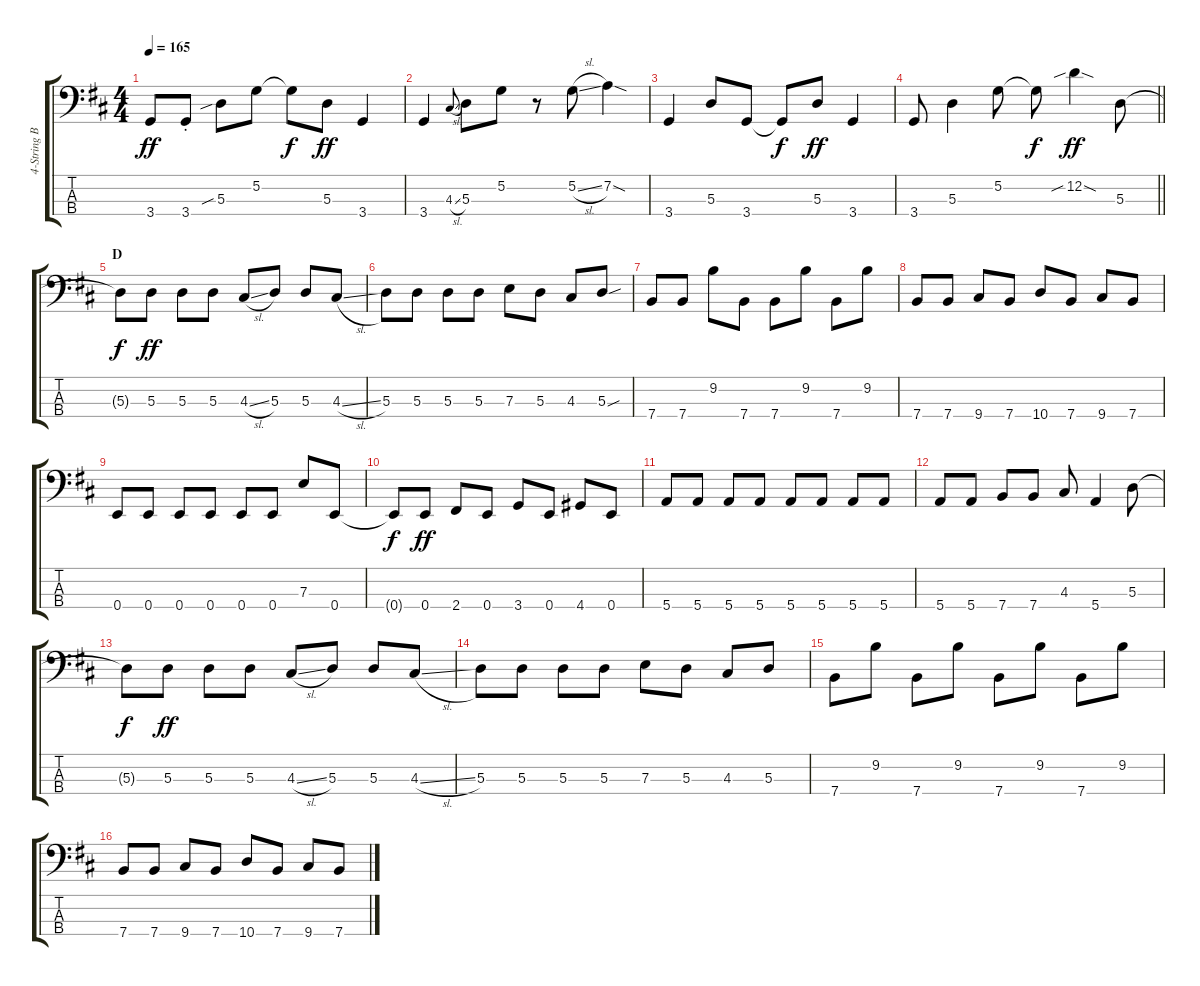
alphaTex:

\track ("4-String Bass" "4-String B") {mute instrument electricbasspick}
\staff {score tabs}
\tuning (G2 D2 A1 E1) {hide}
\ts (4 4)
\tempo 165
\clef f4
\ks d
3.4.8{dy ff} 3.4{st}.8 5.3{sib}.8 5.2.8 5.2{t}.8{dy f} 5.3.8{dy ff} 3.4.4 |
3.4.4 4.3{sl}.8{gr onbeat} 5.3.8 5.2.8 r.8 5.2{sl}.8 7.2{sod}.4 |
3.4.4 5.3.8 3.4.8 3.4{t}.8{dy f} 5.3.8{dy ff} 3.4.4 |
\barLineRight lightlight
3.4.8 5.3.4 5.2.8 5.2{t}.8{dy f} 12.2{sib sod}.4{dy ff} 5.3.8 |
\section ("" "D")
5.3{t}.8{dy f} 5.3.8{dy ff} 5.3.8 5.3.8 4.3{sl}.8 5.3.8 5.3.8 4.3{sl}.8 |
5.3.8 5.3.8 5.3.8 5.3.8 7.3.8 5.3.8 4.3.8 5.3{sou}.8 |
7.4.8 7.4.8 9.2.8 7.4.8 7.4.8 9.2.8 7.4.8 9.2.8 |
7.4.8 7.4.8 9.4.8 7.4.8 10.4.8 7.4.8 9.4.8 7.4.8 |
0.4.8 0.4.8 0.4.8 0.4.8 0.4.8 0.4.8 7.3.8 0.4.8 |
0.4{t}.8{dy f} 0.4.8{dy ff} 2.4.8 0.4.8 3.4.8 0.4.8 4.4.8 0.4.8 |
5.4.8 5.4.8 5.4.8 5.4.8 5.4.8 5.4.8 5.4.8 5.4.8 |
5.4.8 5.4.8 7.4.8 7.4.8 4.3.8 5.4.4 5.3.8 |
5.3{t}.8{dy f} 5.3.8{dy ff} 5.3.8 5.3.8 4.3{sl}.8 5.3.8 5.3.8 4.3{sl}.8 |
5.3.8 5.3.8 5.3.8 5.3.8 7.3.8 5.3.8 4.3.8 5.3.8 |
7.4.8 9.2.8 7.4.8 9.2.8 7.4.8 9.2.8 7.4.8 9.2.8 |
7.4.8 7.4.8 9.4.8 7.4.8 10.4.8 7.4.8 9.4.8 7.4.8
